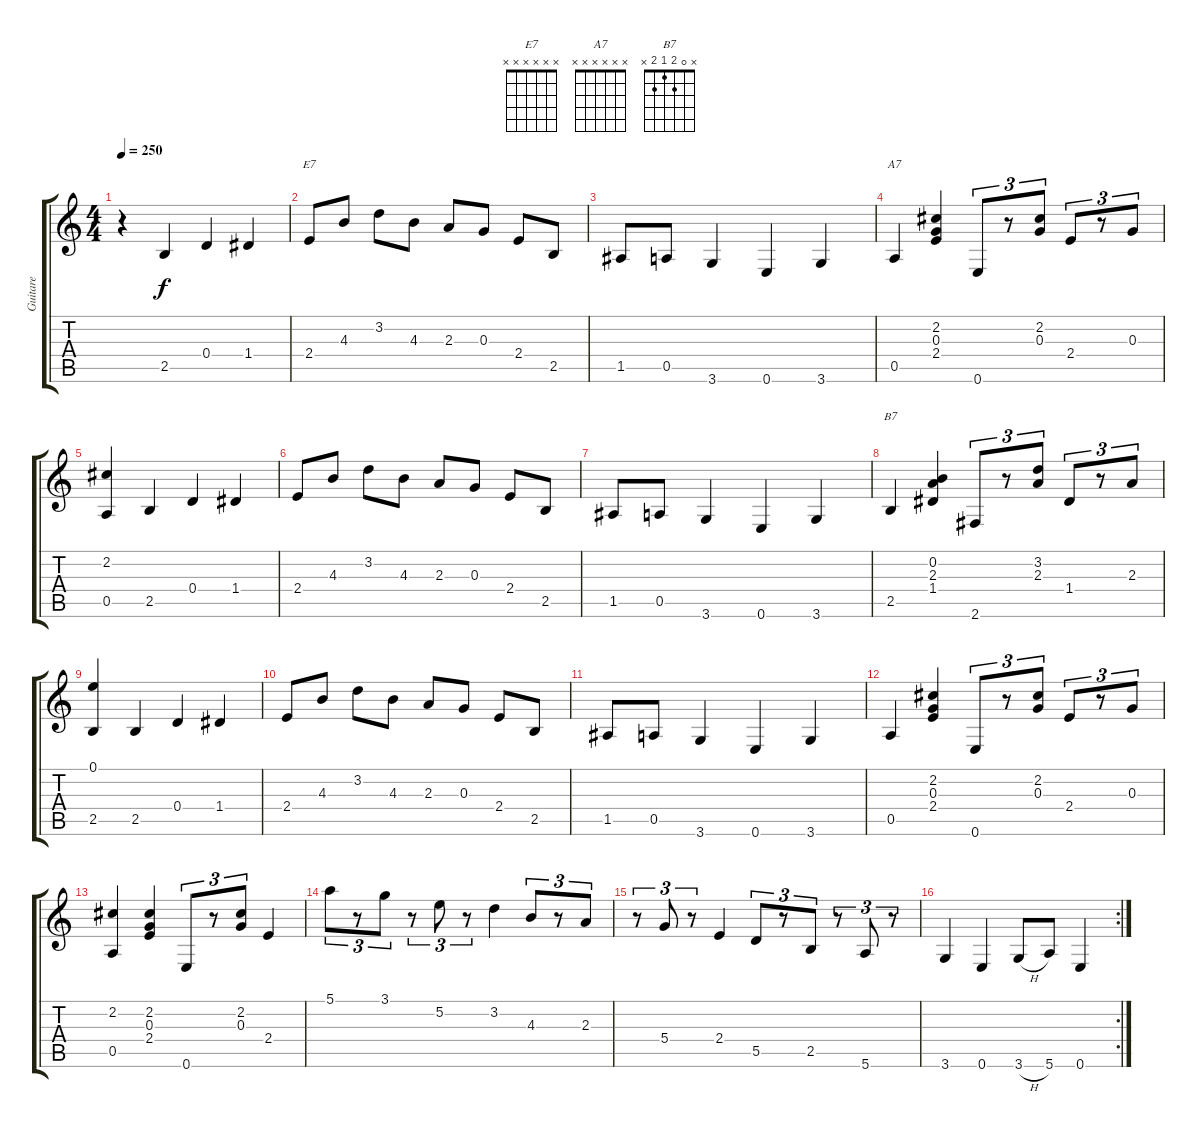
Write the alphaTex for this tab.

\track ("Guitare" "Guitare") {instrument acousticguitarnylon}
\staff {score tabs}
\tuning (E4 B3 G3 D3 A2 E2) {hide}
\chord ("E7" x x x x x x) {firstfret 0}
\chord ("A7" x x x x x x) {firstfret 0}
\chord ("B7" x 0 2 1 2 x)
\ts (4 4)
\tempo 250
\clef g2
\ks c
r.4{dy f instrument acousticguitarnylon} 2.5.4 0.4.4 1.4.4 |
2.4.8{ch "E7"} 4.3.8 3.2.8 4.3.8 2.3.8 0.3.8 2.4.8 2.5.8 |
1.5.8 0.5.8 3.6.4 0.6.4 3.6.4 |
0.5.4{ch "A7"} (2.2 0.3 2.4).4 0.6.8{tu (3 2)} r.8{tu (3 2)} (2.2 0.3).8{tu (3 2)} 2.4.8{tu (3 2)} r.8{tu (3 2)} 0.3.8{tu (3 2)} |
(2.2 0.5).4 2.5.4 0.4.4 1.4.4 |
2.4.8 4.3.8 3.2.8 4.3.8 2.3.8 0.3.8 2.4.8 2.5.8 |
1.5.8 0.5.8 3.6.4 0.6.4 3.6.4 |
2.5.4{ch "B7"} (0.2 2.3 1.4).4 2.6.8{tu (3 2)} r.8{tu (3 2)} (3.2 2.3).8{tu (3 2)} 1.4.8{tu (3 2)} r.8{tu (3 2)} 2.3.8{tu (3 2)} |
(0.1 2.5).4 2.5.4 0.4.4 1.4.4 |
2.4.8 4.3.8 3.2.8 4.3.8 2.3.8 0.3.8 2.4.8 2.5.8 |
1.5.8 0.5.8 3.6.4 0.6.4 3.6.4 |
0.5.4 (2.2 0.3 2.4).4 0.6.8{tu (3 2)} r.8{tu (3 2)} (2.2 0.3).8{tu (3 2)} 2.4.8{tu (3 2)} r.8{tu (3 2)} 0.3.8{tu (3 2)} |
(2.2 0.5).4 (2.2 0.3 2.4).4 0.6.8{tu (3 2)} r.8{tu (3 2)} (2.2 0.3).8{tu (3 2)} 2.4.4 |
5.1.8{tu (3 2)} r.8{tu (3 2)} 3.1.8{tu (3 2)} r.8{tu (3 2)} 5.2.8{tu (3 2)} r.8{tu (3 2)} 3.2.4 4.3.8{tu (3 2)} r.8{tu (3 2)} 2.3.8{tu (3 2)} |
r.8{tu (3 2)} 5.4.8{tu (3 2)} r.8{tu (3 2)} 2.4.4 5.5.8{tu (3 2)} r.8{tu (3 2)} 2.5.8{tu (3 2)} r.8{tu (3 2)} 5.6.8{tu (3 2)} r.8{tu (3 2)} |
\rc 2
3.6.4 0.6.4 3.6{h}.8 5.6.8 0.6.4
